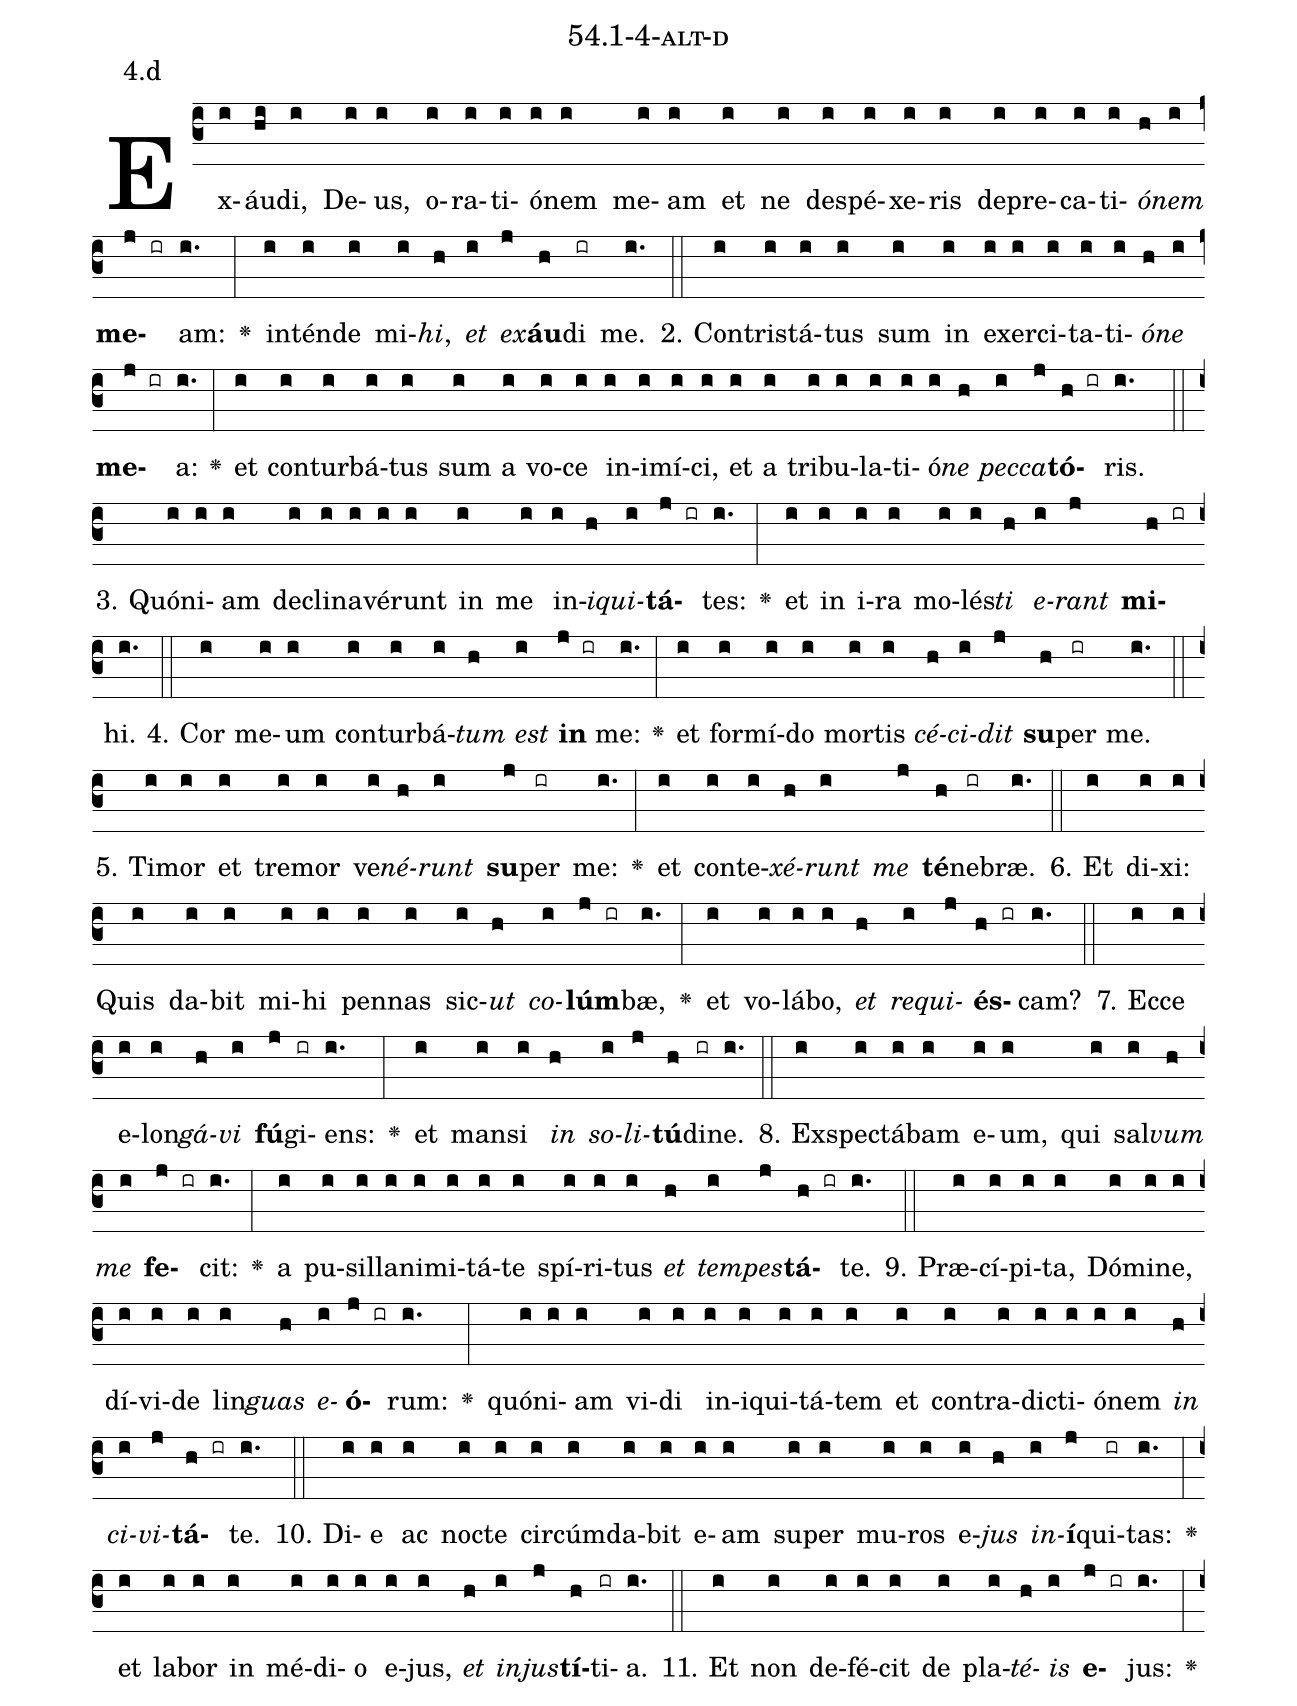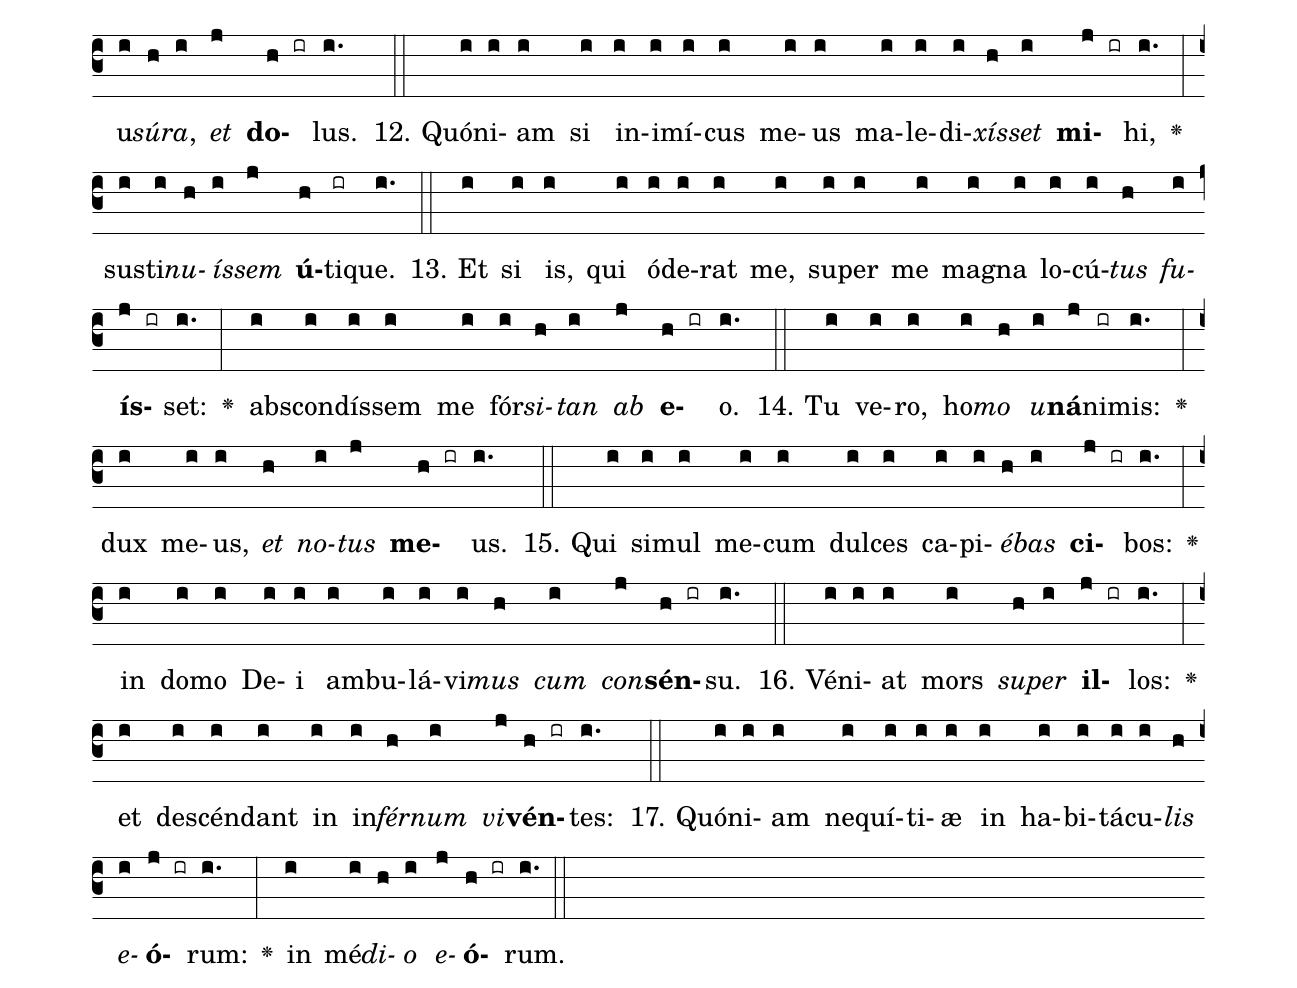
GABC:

name: 54.1-4-alt-d;
annotation: 4.d;
%%
(c3)Ex(i)áu(hi)di,(i) De(i)us,(i) o(i)ra(i)ti(i)ó(i)nem(i) me(i)am(i) et(i) ne(i) de(i)spé(i)xe(i)ris(i) de(i)pre(i)ca(i)ti(i)<i>ó</i>(h)<i>nem</i>(i) <b>me</b>(j ir)am:(i.) <v>\greheightstar</v>(:) in(i)tén(i)de(i) mi(i)<i>hi</i>,(h) <i>et</i>(i) <i>ex</i>(j)<b>áu</b>(h)di(ir) me.(i.) (::)
2. Con(i)tris(i)tá(i)tus(i) sum(i) in(i) ex(i)er(i)ci(i)ta(i)ti(i)<i>ó</i>(h)<i>ne</i>(i) <b>me</b>(j ir)a:(i.) <v>\greheightstar</v>(:) et(i) con(i)tur(i)bá(i)tus(i) sum(i) a(i) vo(i)ce(i) in(i)i(i)mí(i)ci,(i) et(i) a(i) tri(i)bu(i)la(i)ti(i)ó(i)<i>ne</i>(h) <i>pec</i>(i)<i>ca</i>(j)<b>tó</b>(h ir)ris.(i.) (::)
3. Quón(i)i(i)am(i) de(i)cli(i)na(i)vé(i)runt(i) in(i) me(i) in(i)<i>i</i>(h)<i>qui</i>(i)<b>tá</b>(j ir)tes:(i.) <v>\greheightstar</v>(:) et(i) in(i) i(i)ra(i) mo(i)lés(i)<i>ti</i>(h) <i>e</i>(i)<i>rant</i>(j) <b>mi</b>(h ir)hi.(i.) (::)
4. Cor(i) me(i)um(i) con(i)tur(i)bá(i)<i>tum</i>(h) <i>est</i>(i) <b>in</b>(j ir) me:(i.) <v>\greheightstar</v>(:) et(i) for(i)mí(i)do(i) mor(i)tis(i) <i>cé</i>(h)<i>ci</i>(i)<i>dit</i>(j) <b>su</b>(h)per(ir) me.(i.) (::)
5. Ti(i)mor(i) et(i) tre(i)mor(i) ve(i)<i>né</i>(h)<i>runt</i>(i) <b>su</b>(j)per(ir) me:(i.) <v>\greheightstar</v>(:) et(i) con(i)te(i)<i>xé</i>(h)<i>runt</i>(i) <i>me</i>(j) <b>té</b>(h)ne(ir)bræ.(i.) (::)
6. Et(i) di(i)xi:(i) Quis(i) da(i)bit(i) mi(i)hi(i) pen(i)nas(i) sic(i)<i>ut</i>(h) <i>co</i>(i)<b>lúm</b>(j ir)bæ,(i.) <v>\greheightstar</v>(:) et(i) vo(i)lá(i)bo,(i) <i>et</i>(h) <i>re</i>(i)<i>qui</i>(j)<b>és</b>(h ir)cam?(i.) (::)
7. Ec(i)ce(i) e(i)lon(i)<i>gá</i>(h)<i>vi</i>(i) <b>fú</b>(j)gi(ir)ens:(i.) <v>\greheightstar</v>(:) et(i) man(i)si(i) <i>in</i>(h) <i>so</i>(i)<i>li</i>(j)<b>tú</b>(h)di(ir)ne.(i.) (::)
8. Ex(i)spec(i)tá(i)bam(i) e(i)um,(i) qui(i) sal(i)<i>vum</i>(h) <i>me</i>(i) <b>fe</b>(j ir)cit:(i.) <v>\greheightstar</v>(:) a(i) pu(i)sil(i)la(i)ni(i)mi(i)tá(i)te(i) spí(i)ri(i)tus(i) <i>et</i>(h) <i>tem</i>(i)<i>pes</i>(j)<b>tá</b>(h ir)te.(i.) (::)
9. Præ(i)cí(i)pi(i)ta,(i) Dó(i)mi(i)ne,(i) dí(i)vi(i)de(i) lin(i)<i>guas</i>(h) <i>e</i>(i)<b>ó</b>(j ir)rum:(i.) <v>\greheightstar</v>(:) quón(i)i(i)am(i) vi(i)di(i) in(i)i(i)qui(i)tá(i)tem(i) et(i) con(i)tra(i)dic(i)ti(i)ó(i)nem(i) <i>in</i>(h) <i>ci</i>(i)<i>vi</i>(j)<b>tá</b>(h ir)te.(i.) (::)
10. Di(i)e(i) ac(i) noc(i)te(i) cir(i)cúm(i)da(i)bit(i) e(i)am(i) su(i)per(i) mu(i)ros(i) e(i)<i>jus</i>(h) <i>in</i>(i)<b>í</b>(j)qui(ir)tas:(i.) <v>\greheightstar</v>(:) et(i) la(i)bor(i) in(i) mé(i)di(i)o(i) e(i)jus,(i) <i>et</i>(h) <i>in</i>(i)<i>jus</i>(j)<b>tí</b>(h)ti(ir)a.(i.) (::)
11. Et(i) non(i) de(i)fé(i)cit(i) de(i) pla(i)<i>té</i>(h)<i>is</i>(i) <b>e</b>(j ir)jus:(i.) <v>\greheightstar</v>(:) u(i)<i>sú</i>(h)<i>ra</i>,(i) <i>et</i>(j) <b>do</b>(h ir)lus.(i.) (::)
12. Quón(i)i(i)am(i) si(i) in(i)i(i)mí(i)cus(i) me(i)us(i) ma(i)le(i)di(i)<i>xís</i>(h)<i>set</i>(i) <b>mi</b>(j ir)hi,(i.) <v>\greheightstar</v>(:) sus(i)ti(i)<i>nu</i>(h)<i>ís</i>(i)<i>sem</i>(j) <b>ú</b>(h)ti(ir)que.(i.) (::)
13. Et(i) si(i) is,(i) qui(i) ó(i)de(i)rat(i) me,(i) su(i)per(i) me(i) ma(i)gna(i) lo(i)cú(i)<i>tus</i>(h) <i>fu</i>(i)<b>ís</b>(j ir)set:(i.) <v>\greheightstar</v>(:) abs(i)con(i)dís(i)sem(i) me(i) fór(i)<i>si</i>(h)<i>tan</i>(i) <i>ab</i>(j) <b>e</b>(h ir)o.(i.) (::)
14. Tu(i) ve(i)ro,(i) ho(i)<i>mo</i>(h) <i>u</i>(i)<b>ná</b>(j)ni(ir)mis:(i.) <v>\greheightstar</v>(:) dux(i) me(i)us,(i) <i>et</i>(h) <i>no</i>(i)<i>tus</i>(j) <b>me</b>(h ir)us.(i.) (::)
15. Qui(i) si(i)mul(i) me(i)cum(i) dul(i)ces(i) ca(i)pi(i)<i>é</i>(h)<i>bas</i>(i) <b>ci</b>(j ir)bos:(i.) <v>\greheightstar</v>(:) in(i) do(i)mo(i) De(i)i(i) am(i)bu(i)lá(i)vi(i)<i>mus</i>(h) <i>cum</i>(i) <i>con</i>(j)<b>sén</b>(h ir)su.(i.) (::)
16. Vé(i)ni(i)at(i) mors(i) <i>su</i>(h)<i>per</i>(i) <b>il</b>(j ir)los:(i.) <v>\greheightstar</v>(:) et(i) de(i)scén(i)dant(i) in(i) in(i)<i>fér</i>(h)<i>num</i>(i) <i>vi</i>(j)<b>vén</b>(h ir)tes:(i.) (::)
17. Quón(i)i(i)am(i) ne(i)quí(i)ti(i)æ(i) in(i) ha(i)bi(i)tá(i)cu(i)<i>lis</i>(h) <i>e</i>(i)<b>ó</b>(j ir)rum:(i.) <v>\greheightstar</v>(:) in(i) mé(i)<i>di</i>(h)<i>o</i>(i) <i>e</i>(j)<b>ó</b>(h ir)rum.(i.) (::)
